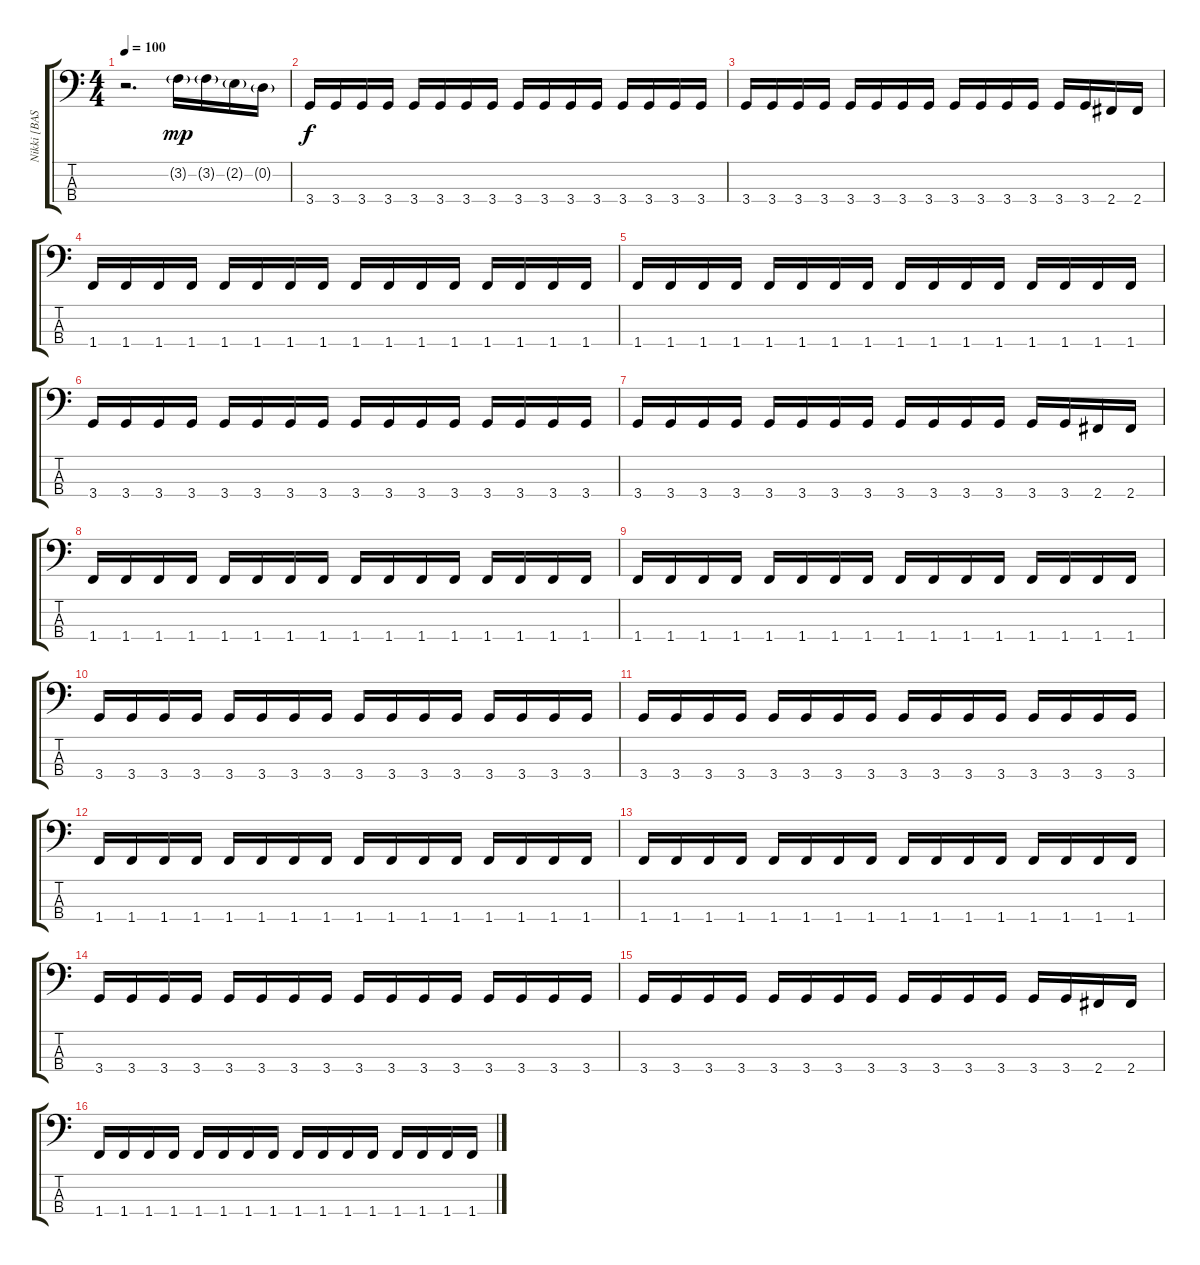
\track ("Nikki [BASS]" "Nikki [BAS") {instrument electricbassfinger}
\staff {score tabs}
\tuning (G2 D2 A1 E1) {hide}
\ts (4 4)
\tempo 100
\clef f4
\ks c
r.2{d dy mp instrument electricbassfinger} 3.2{g}.16 3.2{g}.16 2.2{g}.16 0.2{g}.16 |
3.4.16{dy f} 3.4.16 3.4.16 3.4.16 3.4.16 3.4.16 3.4.16 3.4.16 3.4.16 3.4.16 3.4.16 3.4.16 3.4.16 3.4.16 3.4.16 3.4.16 |
3.4.16 3.4.16 3.4.16 3.4.16 3.4.16 3.4.16 3.4.16 3.4.16 3.4.16 3.4.16 3.4.16 3.4.16 3.4.16 3.4.16 2.4.16 2.4.16 |
1.4.16 1.4.16 1.4.16 1.4.16 1.4.16 1.4.16 1.4.16 1.4.16 1.4.16 1.4.16 1.4.16 1.4.16 1.4.16 1.4.16 1.4.16 1.4.16 |
1.4.16 1.4.16 1.4.16 1.4.16 1.4.16 1.4.16 1.4.16 1.4.16 1.4.16 1.4.16 1.4.16 1.4.16 1.4.16 1.4.16 1.4.16 1.4.16 |
3.4.16 3.4.16 3.4.16 3.4.16 3.4.16 3.4.16 3.4.16 3.4.16 3.4.16 3.4.16 3.4.16 3.4.16 3.4.16 3.4.16 3.4.16 3.4.16 |
3.4.16 3.4.16 3.4.16 3.4.16 3.4.16 3.4.16 3.4.16 3.4.16 3.4.16 3.4.16 3.4.16 3.4.16 3.4.16 3.4.16 2.4.16 2.4.16 |
1.4.16 1.4.16 1.4.16 1.4.16 1.4.16 1.4.16 1.4.16 1.4.16 1.4.16 1.4.16 1.4.16 1.4.16 1.4.16 1.4.16 1.4.16 1.4.16 |
1.4.16 1.4.16 1.4.16 1.4.16 1.4.16 1.4.16 1.4.16 1.4.16 1.4.16 1.4.16 1.4.16 1.4.16 1.4.16 1.4.16 1.4.16 1.4.16 |
3.4.16 3.4.16 3.4.16 3.4.16 3.4.16 3.4.16 3.4.16 3.4.16 3.4.16 3.4.16 3.4.16 3.4.16 3.4.16 3.4.16 3.4.16 3.4.16 |
3.4.16 3.4.16 3.4.16 3.4.16 3.4.16 3.4.16 3.4.16 3.4.16 3.4.16 3.4.16 3.4.16 3.4.16 3.4.16 3.4.16 3.4.16 3.4.16 |
1.4.16 1.4.16 1.4.16 1.4.16 1.4.16 1.4.16 1.4.16 1.4.16 1.4.16 1.4.16 1.4.16 1.4.16 1.4.16 1.4.16 1.4.16 1.4.16 |
1.4.16 1.4.16 1.4.16 1.4.16 1.4.16 1.4.16 1.4.16 1.4.16 1.4.16 1.4.16 1.4.16 1.4.16 1.4.16 1.4.16 1.4.16 1.4.16 |
3.4.16 3.4.16 3.4.16 3.4.16 3.4.16 3.4.16 3.4.16 3.4.16 3.4.16 3.4.16 3.4.16 3.4.16 3.4.16 3.4.16 3.4.16 3.4.16 |
3.4.16 3.4.16 3.4.16 3.4.16 3.4.16 3.4.16 3.4.16 3.4.16 3.4.16 3.4.16 3.4.16 3.4.16 3.4.16 3.4.16 2.4.16 2.4.16 |
1.4.16 1.4.16 1.4.16 1.4.16 1.4.16 1.4.16 1.4.16 1.4.16 1.4.16 1.4.16 1.4.16 1.4.16 1.4.16 1.4.16 1.4.16 1.4.16
